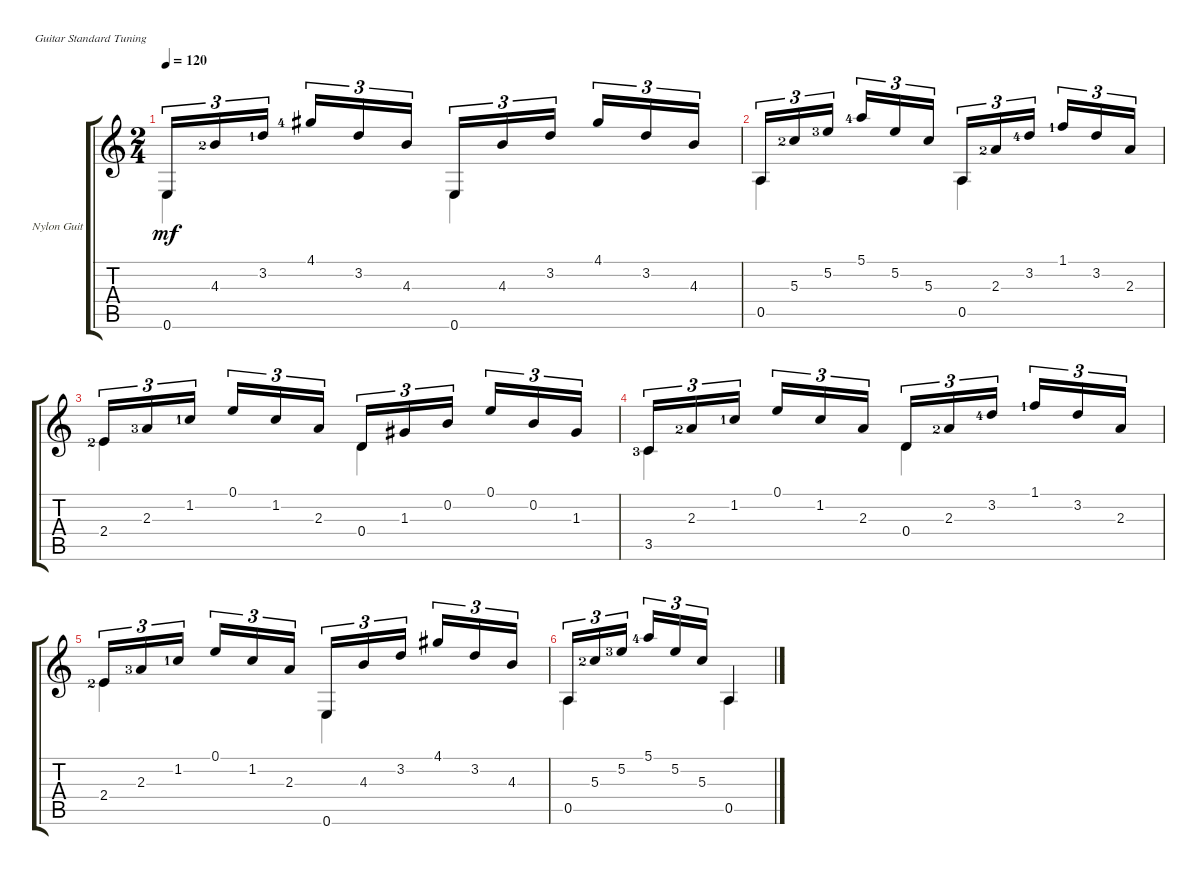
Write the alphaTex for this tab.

\defaultSystemsLayout 4
\bracketExtendMode groupsimilarinstruments
\firstSystemTrackNameOrientation horizontal
\otherSystemsTrackNameOrientation horizontal
\track ("Nylon Guitar" "Nylon Guit") {instrument acousticguitarsteel}
\staff {score tabs}
\tuning (E4 B3 G3 D3 A2 E2)
\voice
\ts (2 4)
\tempo 120
\clef g2
\ks c
0.6.16{tu (3 2) dy mf} 4.3{lf 3}.16{tu (3 2)} 3.2{lf 2}.16{tu (3 2)} 4.1{lf 5}.16{tu (3 2)} 3.2.16{tu (3 2)} 4.3.16{tu (3 2)} 0.6.16{tu (3 2)} 4.3.16{tu (3 2)} 3.2.16{tu (3 2)} 4.1.16{tu (3 2)} 3.2.16{tu (3 2)} 4.3.16{tu (3 2)} |
0.5.16{tu (3 2)} 5.3{lf 3}.16{tu (3 2)} 5.2{lf 4}.16{tu (3 2)} 5.1{lf 5}.16{tu (3 2)} 5.2.16{tu (3 2)} 5.3.16{tu (3 2)} 0.5.16{tu (3 2)} 2.3{lf 3}.16{tu (3 2)} 3.2{lf 5}.16{tu (3 2)} 1.1{lf 2}.16{tu (3 2)} 3.2.16{tu (3 2)} 2.3.16{tu (3 2)} |
2.4{lf 3}.16{tu (3 2)} 2.3{lf 4}.16{tu (3 2)} 1.2{lf 2}.16{tu (3 2)} 0.1.16{tu (3 2)} 1.2.16{tu (3 2)} 2.3.16{tu (3 2)} 0.4.16{tu (3 2)} 1.3.16{tu (3 2)} 0.2.16{tu (3 2)} 0.1.16{tu (3 2)} 0.2.16{tu (3 2)} 1.3.16{tu (3 2)} |
3.5{lf 4}.16{tu (3 2)} 2.3{lf 3}.16{tu (3 2)} 1.2{lf 2}.16{tu (3 2)} 0.1.16{tu (3 2)} 1.2.16{tu (3 2)} 2.3.16{tu (3 2)} 0.4.16{tu (3 2)} 2.3{lf 3}.16{tu (3 2)} 3.2{lf 5}.16{tu (3 2)} 1.1{lf 2}.16{tu (3 2)} 3.2.16{tu (3 2)} 2.3.16{tu (3 2)} |
2.4{lf 3}.16{tu (3 2)} 2.3{lf 4}.16{tu (3 2)} 1.2{lf 2}.16{tu (3 2)} 0.1.16{tu (3 2)} 1.2.16{tu (3 2)} 2.3.16{tu (3 2)} 0.6.16{tu (3 2)} 4.3.16{tu (3 2)} 3.2.16{tu (3 2)} 4.1.16{tu (3 2)} 3.2.16{tu (3 2)} 4.3.16{tu (3 2)} |
0.5.16{tu (3 2)} 5.3{lf 3}.16{tu (3 2)} 5.2{lf 4}.16{tu (3 2)} 5.1{lf 5}.16{tu (3 2)} 5.2.16{tu (3 2)} 5.3.16{tu (3 2)} 0.5.4
\voice
\clef g2
\ottava regular
\simile none
\ks c
0.6.4{dy mf} 0.6.4 |
0.5.4 0.5.4 |
2.4{lf 3}.4 0.4.4 |
3.5{lf 4}.4 0.4.4 |
2.4{lf 3}.4 0.6.4 |
0.5.4 0.5.4
